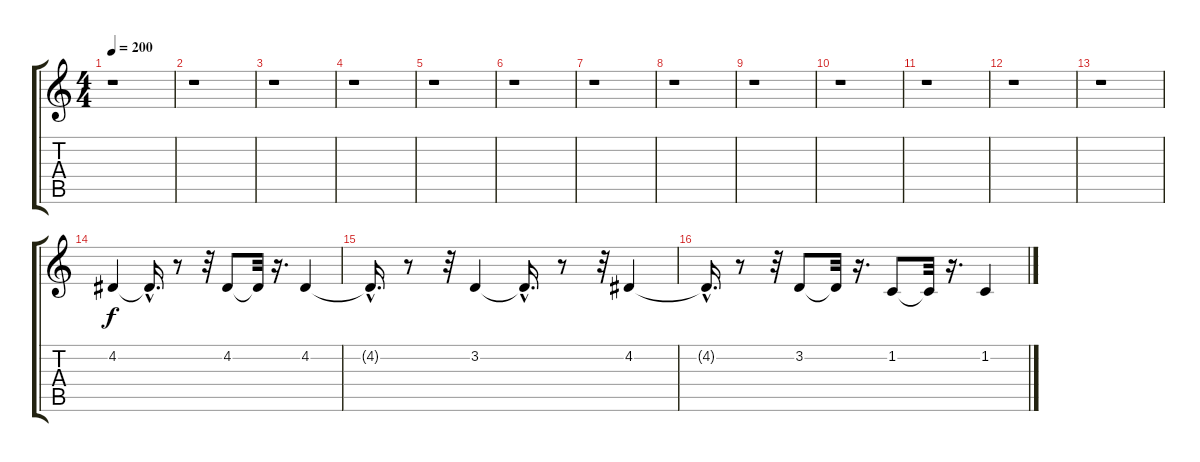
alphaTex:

\track "" {instrument clarinet}
\staff {score tabs}
\tuning (E4 B3 G3 D3 A2 E2) {hide}
\ts (4 4)
\tempo 200
\clef g2
\ks c
r.1{dy f} |
r.1 |
r.1 |
r.1 |
r.1 |
r.1 |
r.1 |
r.1 |
r.1 |
r.1 |
r.1 |
r.1 |
r.1 |
4.2.4 4.2{hac t}.16{d} r.8 r.32 4.2.8 4.2{t}.32 r.16{d} 4.2.4 |
4.2{hac t}.16{d} r.8 r.32 3.2.4 3.2{hac t}.16{d} r.8 r.32 4.2.4 |
4.2{hac t}.16{d} r.8 r.32 3.2.8 3.2{t}.32 r.16{d} 1.2.8 1.2{t}.32 r.16{d} 1.2.4
